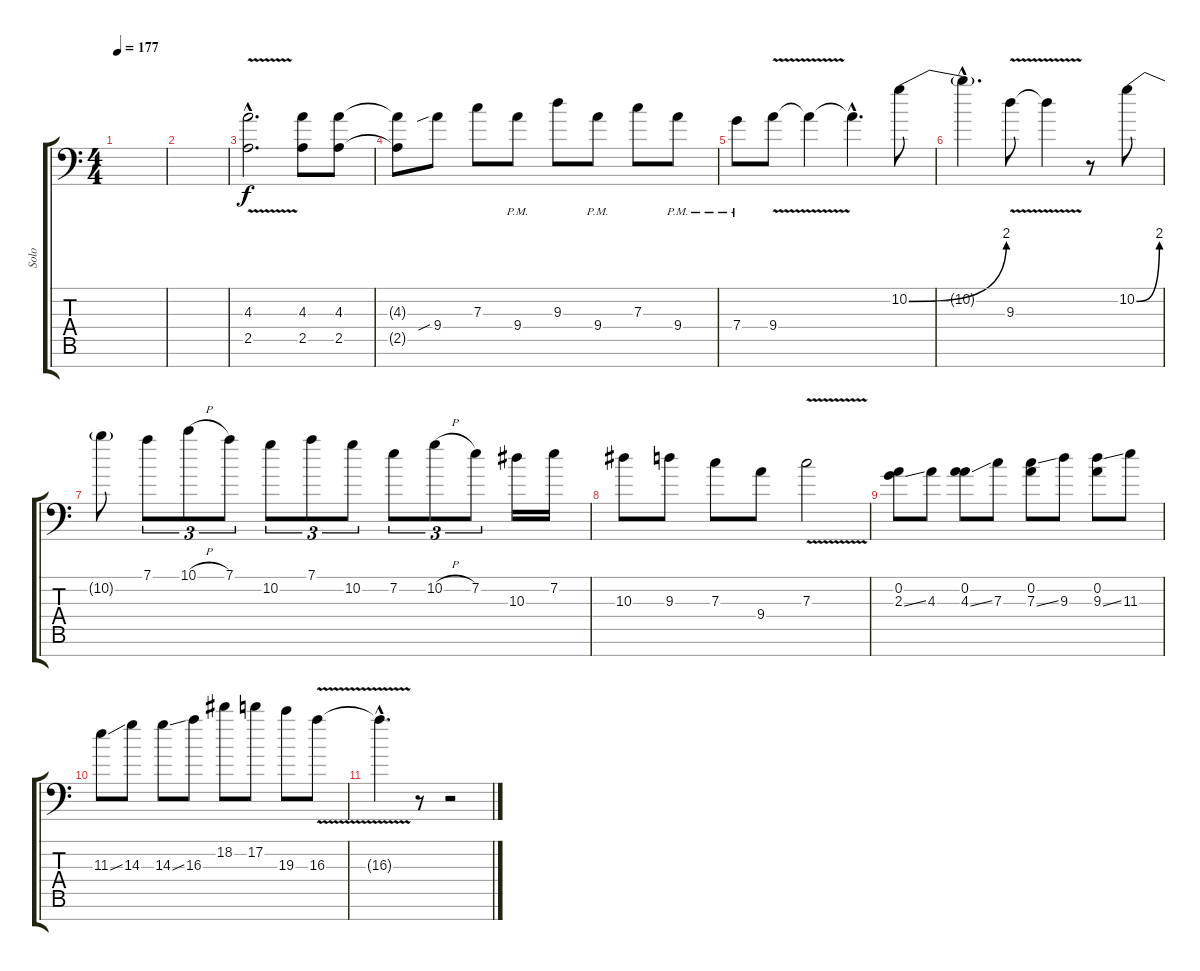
\track ("Solo" "Solo") {instrument distortionguitar}
\staff {score tabs}
\tuning (D4 A3 F3 C3 G2 D2 A1) {hide}
\ts (4 4)
\tempo 177
\clef f4
\ks c
|
|
(4.3{v hac} 2.5{v hac}).2{d} (4.3 2.5).8 (4.3 2.5).8 |
(4.3{t} 2.5{t}).8 9.4{sib}.8 7.3.8 9.4{pm}.8 9.3.8 9.4{pm}.8 7.3.8 9.4{pm}.8 |
7.4{pm}.8 9.4{v}.8 9.4{t}.4 9.4{hac t}.4{d} 10.2{be (bend 0 0 60 8)}.8 |
10.2{hac t}.4{d} 9.3{v}.8 9.3{t}.4 r.8 10.2{be (bend 0 0 60 8)}.8 |
10.2{t}.8 7.1.8{tu (3 2)} 10.1{h}.8{tu (3 2)} 7.1.8{tu (3 2)} 10.2.8{tu (3 2)} 7.1.8{tu (3 2)} 10.2.8{tu (3 2)} 7.2.8{tu (3 2)} 10.2{h}.8{tu (3 2)} 7.2.8{tu (3 2)} 10.3.16 7.2.16 |
10.3.8 9.3.8 7.3.8 9.4.8 7.3{v}.2 |
(0.2 2.3{ss}).8 4.3.8 (0.2 4.3{ss}).8 7.3.8 (0.2 7.3{ss}).8 9.3.8 (0.2 9.3{ss}).8 11.3.8 |
11.3{ss}.8 14.3.8 14.3{ss}.8 16.3.8 18.2.8 17.2.8 19.3.8 16.3{v}.8 |
16.3{hac t}.4{d} r.8 r.2
